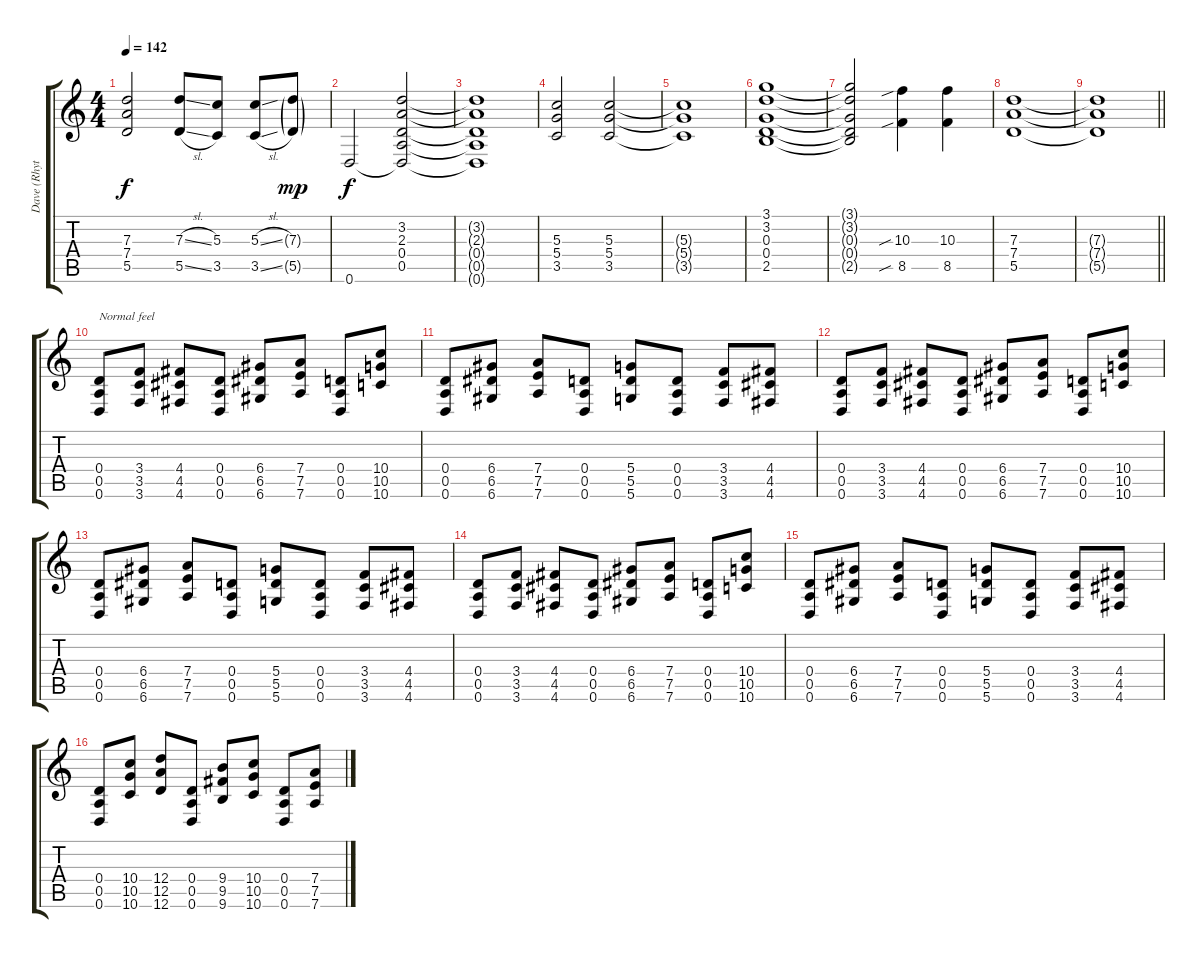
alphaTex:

\track ("Dave (Rhythm Guitar)" "Dave (Rhyt") {instrument overdrivenguitar}
\staff {score tabs}
\tuning (E4 B3 G3 D3 A2 D2) {hide}
\ts (4 4)
\tempo 142
\clef g2
\ks c
(7.3{t} 7.4{t} 5.5{t}).2{dy f} (7.3{sl} 5.5{sl}).8 (5.3 3.5).8 (5.3{sl} 3.5{sl}).8 (7.3{g} 5.5{g}).8{dy mp} |
0.6.2{dy f} (3.2 2.3 0.4 0.5 0.6{t}).2 |
(3.2{t} 2.3{t} 0.4{t} 0.5{t} 0.6{t}).1 |
(5.3 5.4 3.5).2 (5.3 5.4 3.5).2 |
(5.3{t} 5.4{t} 3.5{t}).1 |
(3.1 3.2 0.3 0.4 2.5).1 |
(3.1{t} 3.2{t} 0.3{t} 0.4{t} 2.5{t}).2 (10.3{sib} 8.5{sib}).4 (10.3 8.5).4 |
(7.3 7.4 5.5).1 |
\barLineRight lightlight
(7.3{t} 7.4{t} 5.5{t}).1 |
(0.4 0.5 0.6).8{txt "Normal feel"} (3.4 3.5 3.6).8 (4.4 4.5 4.6).8 (0.4 0.5 0.6).8 (6.4 6.5 6.6).8 (7.4 7.5 7.6).8 (0.4 0.5 0.6).8 (10.4 10.5 10.6).8 |
(0.4 0.5 0.6).8 (6.4 6.5 6.6).8 (7.4 7.5 7.6).8 (0.4 0.5 0.6).8 (5.4 5.5 5.6).8 (0.4 0.5 0.6).8 (3.4 3.5 3.6).8 (4.4 4.5 4.6).8 |
(0.4 0.5 0.6).8 (3.4 3.5 3.6).8 (4.4 4.5 4.6).8 (0.4 0.5 0.6).8 (6.4 6.5 6.6).8 (7.4 7.5 7.6).8 (0.4 0.5 0.6).8 (10.4 10.5 10.6).8 |
(0.4 0.5 0.6).8 (6.4 6.5 6.6).8 (7.4 7.5 7.6).8 (0.4 0.5 0.6).8 (5.4 5.5 5.6).8 (0.4 0.5 0.6).8 (3.4 3.5 3.6).8 (4.4 4.5 4.6).8 |
(0.4 0.5 0.6).8 (3.4 3.5 3.6).8 (4.4 4.5 4.6).8 (0.4 0.5 0.6).8 (6.4 6.5 6.6).8 (7.4 7.5 7.6).8 (0.4 0.5 0.6).8 (10.4 10.5 10.6).8 |
(0.4 0.5 0.6).8 (6.4 6.5 6.6).8 (7.4 7.5 7.6).8 (0.4 0.5 0.6).8 (5.4 5.5 5.6).8 (0.4 0.5 0.6).8 (3.4 3.5 3.6).8 (4.4 4.5 4.6).8 |
(0.4 0.5 0.6).8 (10.4 10.5 10.6).8 (12.4 12.5 12.6).8 (0.4 0.5 0.6).8 (9.4 9.5 9.6).8 (10.4 10.5 10.6).8 (0.4 0.5 0.6).8 (7.4 7.5 7.6).8
